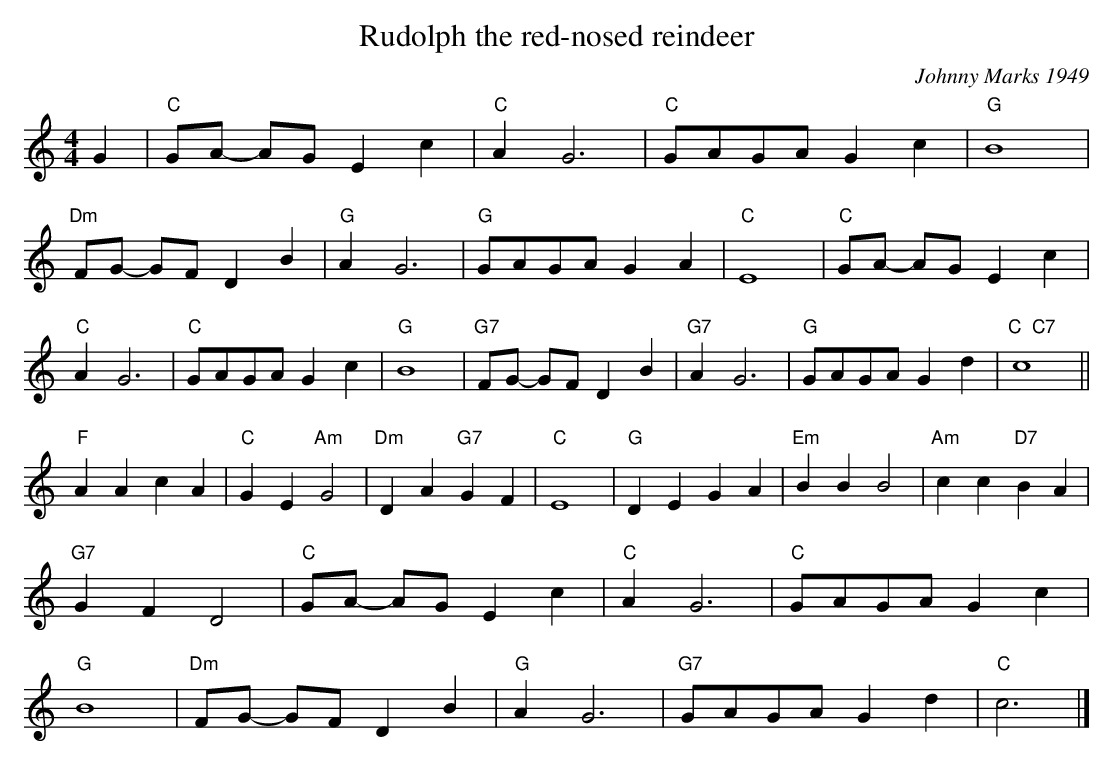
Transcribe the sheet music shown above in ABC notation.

X:1
T:Rudolph the red-nosed reindeer
C:Johnny Marks 1949
M:4/4
L:1/4
K:C
G | "C"G/A/- A/G/ E c | "C"A G3| "C"G/A/G/A/ G c | "G"B4|\
"Dm"F/G/- G/F/ D B | "G"A G3| "G"G/A/G/A/ G A | "C"E4|\
"C"G/A/- A/G/ E c | "C"A G3| "C"G/A/G/A/ G c | "G"B4|\
"G7"F/G/- G/F/ D B | "G7"A G3| "G"G/A/G/A/ G d | "C  C7"c4||
"F"A A c A | "C"G E "Am"G2| "Dm"D A "G7"G F | "C"E4|\
"G"D E G A | "Em"B B B2| "Am"c c "D7"B A | "G7"G F D2|\
"C"G/A/- A/G/ E c | "C"A G3| "C"G/A/G/A/ G c | "G"B4|\
"Dm"F/G/- G/F/ D B | "G"A G3| "G7"G/A/G/A/ G d | "C"c3|]
